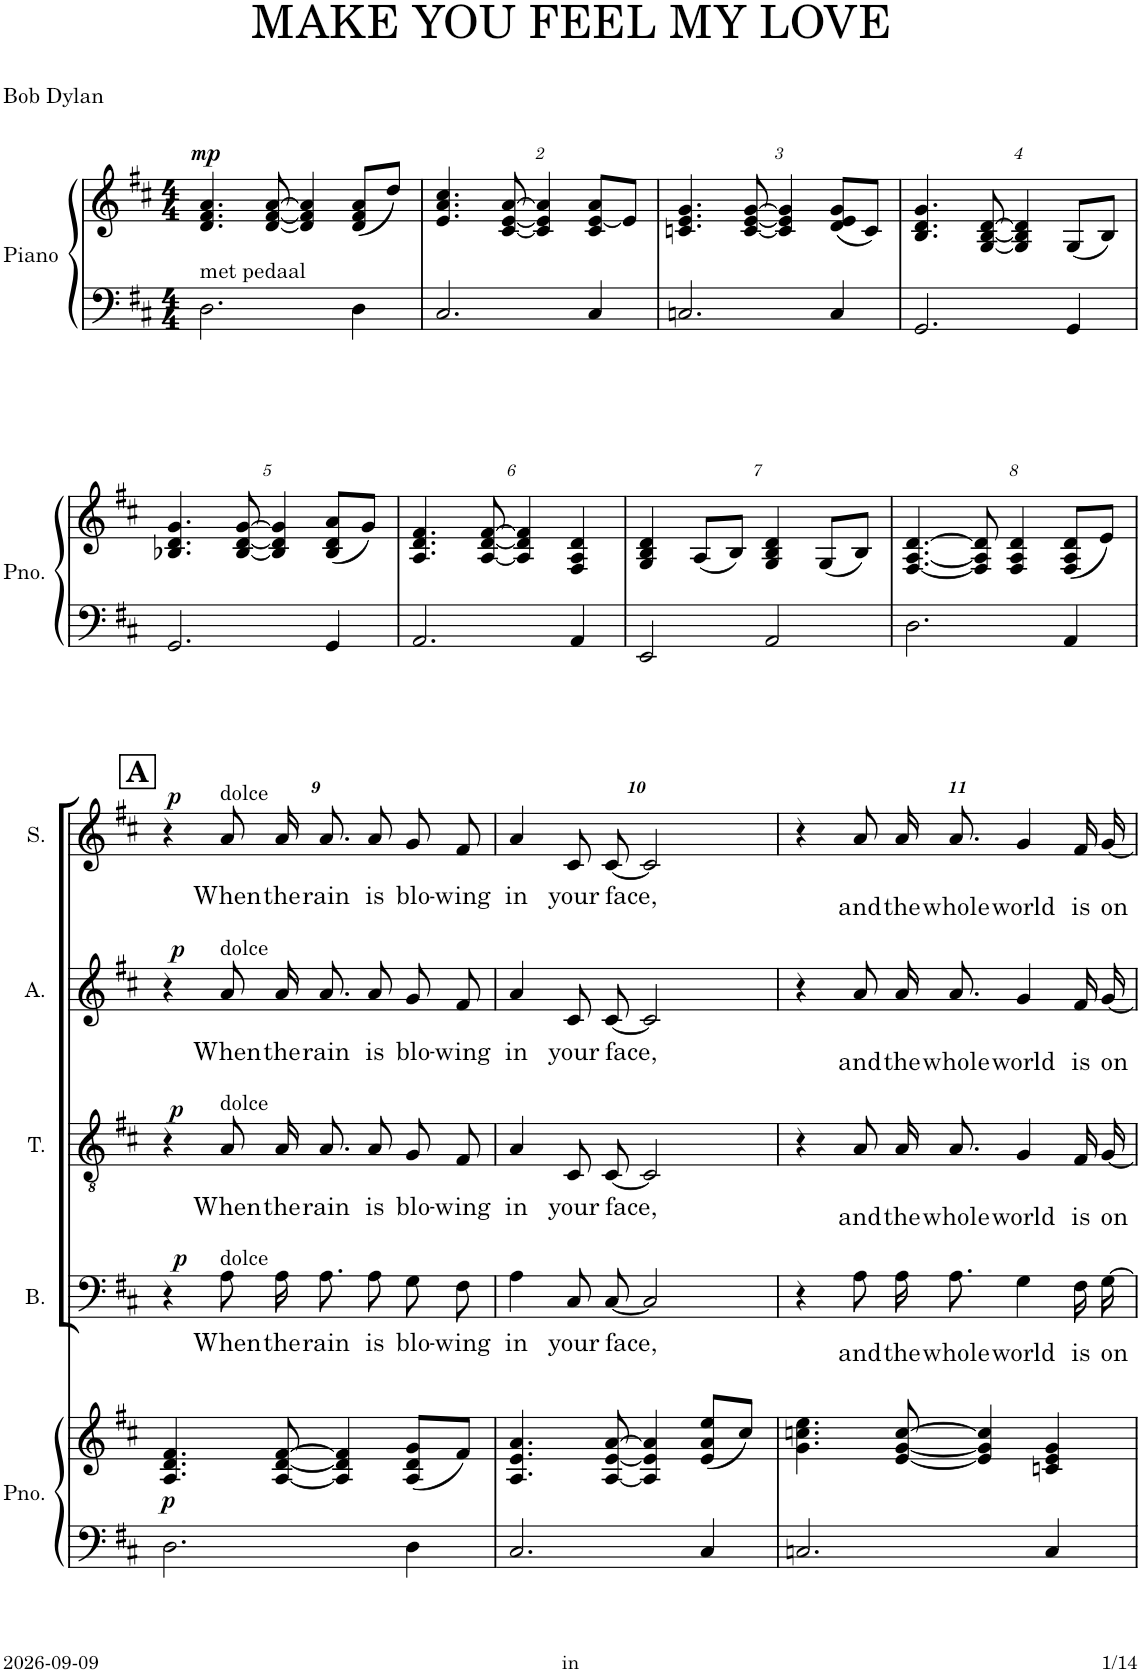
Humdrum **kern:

**kern	**kern	**dynam	**kern	**text	**dynam	**kern	**text	**dynam	**kern	**text	**dynam	**kern	**text	**dynam
*part5	*part5	*part5	*part4	*part4	*part4	*part3	*part3	*part3	*part2	*part2	*part2	*part1	*part1	*part1
*staff6	*staff5	*staff5/6	*staff4	*staff4	*staff4	*staff3	*staff3	*staff3	*staff2	*staff2	*staff2	*staff1	*staff1	*staff1
*I"Piano	*	*	*I"Bass	*	*	*I"Tenor	*	*	*I"Alto	*	*	*I"Soprano	*	*
*I'Pno.	*	*	*I'B.	*	*	*I'T.	*	*	*I'A.	*	*	*I'S.	*	*
*clefF4	*clefG2	*	*clefF4	*	*	*clefGv2	*	*	*clefG2	*	*	*clefG2	*	*
*k[f#c#]	*k[f#c#]	*	*k[f#c#]	*	*	*k[f#c#]	*	*	*k[f#c#]	*	*	*k[f#c#]	*	*
*M4/4	*M4/4	*	*M4/4	*	*	*M4/4	*	*	*M4/4	*	*	*M4/4	*	*
=1	=1	=1	=1	=1	=1	=1	=1	=1	=1	=1	=1	=1	=1	=1
!LO:TX:a:t=met pedaal	!	!	!	!	!	!	!	!	!	!	!	!	!	!
!	!	!LO:DY:a	!	!	!	!	!	!	!	!	!	!	!	!
2.D\	4.d/ 4.f#/ 4.a/	mp	1r	.	.	1r	.	.	1r	.	.	1r	.	.
.	[8d/ [8f#/ [8a/	.	.	.	.	.	.	.	.	.	.	.	.	.
.	4d/] 4f#/] 4a/]	.	.	.	.	.	.	.	.	.	.	.	.	.
4D\	(8d/ 8f#/ 8a/L	.	.	.	.	.	.	.	.	.	.	.	.	.
.	8dd/J)	.	.	.	.	.	.	.	.	.	.	.	.	.
=2	=2	=2	=2	=2	=2	=2	=2	=2	=2	=2	=2	=2	=2	=2
2.C#/	4.e/ 4.a/ 4.cc#/	.	1r	.	.	1r	.	.	1r	.	.	1r	.	.
.	[8c#/ [8e/ [8a/	.	.	.	.	.	.	.	.	.	.	.	.	.
.	4c#/] 4e/] 4a/]	.	.	.	.	.	.	.	.	.	.	.	.	.
4C#/	8c#/ [8e/ 8a/L	.	.	.	.	.	.	.	.	.	.	.	.	.
.	8e/J]	.	.	.	.	.	.	.	.	.	.	.	.	.
=3	=3	=3	=3	=3	=3	=3	=3	=3	=3	=3	=3	=3	=3	=3
2.Cn/	4.cn/ 4.e/ 4.g/	.	1r	.	.	1r	.	.	1r	.	.	1r	.	.
.	[8c/ [8e/ [8g/	.	.	.	.	.	.	.	.	.	.	.	.	.
.	4c/] 4e/] 4g/]	.	.	.	.	.	.	.	.	.	.	.	.	.
4C/	(8d/ 8e/ 8g/L	.	.	.	.	.	.	.	.	.	.	.	.	.
.	8c/J)	.	.	.	.	.	.	.	.	.	.	.	.	.
=4	=4	=4	=4	=4	=4	=4	=4	=4	=4	=4	=4	=4	=4	=4
2.GG/	4.B/ 4.d/ 4.g/	.	1r	.	.	1r	.	.	1r	.	.	1r	.	.
.	[8G/ [8B/ [8d/	.	.	.	.	.	.	.	.	.	.	.	.	.
.	4G/] 4B/] 4d/]	.	.	.	.	.	.	.	.	.	.	.	.	.
4GG/	(8G/L	.	.	.	.	.	.	.	.	.	.	.	.	.
.	8B/J)	.	.	.	.	.	.	.	.	.	.	.	.	.
!!LO:LB:g=z
=5	=5	=5	=5	=5	=5	=5	=5	=5	=5	=5	=5	=5	=5	=5
2.GG/	4.B-X/ 4.d/ 4.g/	.	1r	.	.	1r	.	.	1r	.	.	1r	.	.
.	[8B-/ [8d/ [8g/	.	.	.	.	.	.	.	.	.	.	.	.	.
.	4B-/] 4d/] 4g/]	.	.	.	.	.	.	.	.	.	.	.	.	.
4GG/	(8B-/ 8d/ 8a/L	.	.	.	.	.	.	.	.	.	.	.	.	.
.	8g/J)	.	.	.	.	.	.	.	.	.	.	.	.	.
=6	=6	=6	=6	=6	=6	=6	=6	=6	=6	=6	=6	=6	=6	=6
2.AA/	4.A/ 4.d/ 4.f#/	.	1r	.	.	1r	.	.	1r	.	.	1r	.	.
.	[8A/ [8d/ [8f#/	.	.	.	.	.	.	.	.	.	.	.	.	.
.	4A/] 4d/] 4f#/]	.	.	.	.	.	.	.	.	.	.	.	.	.
4AA/	4F#/ 4A/ 4d/	.	.	.	.	.	.	.	.	.	.	.	.	.
=7	=7	=7	=7	=7	=7	=7	=7	=7	=7	=7	=7	=7	=7	=7
2EE/	4G/ 4B/ 4d/	.	1r	.	.	1r	.	.	1r	.	.	1r	.	.
.	(8A/L	.	.	.	.	.	.	.	.	.	.	.	.	.
.	8B/J)	.	.	.	.	.	.	.	.	.	.	.	.	.
2AA/	4G/ 4B/ 4d/	.	.	.	.	.	.	.	.	.	.	.	.	.
.	(8G/L	.	.	.	.	.	.	.	.	.	.	.	.	.
.	8B/J)	.	.	.	.	.	.	.	.	.	.	.	.	.
=8	=8	=8	=8	=8	=8	=8	=8	=8	=8	=8	=8	=8	=8	=8
2.D\	[4.F#/ [4.A/ [4.d/	.	1r	.	.	1r	.	.	1r	.	.	1r	.	.
.	8F#/] 8A/] 8d/]	.	.	.	.	.	.	.	.	.	.	.	.	.
.	4F#/ 4A/ 4d/	.	.	.	.	.	.	.	.	.	.	.	.	.
4AA/	(8F#/ 8A/ 8d/L	.	.	.	.	.	.	.	.	.	.	.	.	.
.	8e/J)	.	.	.	.	.	.	.	.	.	.	.	.	.
!!LO:LB:g=z
!!LO:REH:place=s1:a:B:cj:fs=14:t=A
=9	=9	=9	=9	=9	=9	=9	=9	=9	=9	=9	=9	=9	=9	=9
!	!	!LO:DY:a=2	!	!	!	!	!	!	!	!	!	!	!	!
2.D\	4.A/ 4.d/ 4.f#/	p	4r	.	.	4r	.	.	4r	.	.	4r	.	.
!	!	!	!	!	!	!	!	!	!	!	!	!LO:TX:a:t=dolce	!	!
!	!	!	!	!	!	!	!	!	!LO:TX:a:t=dolce	!	!	!	!	!
!	!	!	!	!	!	!LO:TX:a:t=dolce	!	!	!	!	!	!	!	!
!	!	!	!LO:TX:a:t=dolce	!	!	!	!	!	!	!	!	!	!	!
!	!	!	!	!LO:LY:b	!LO:DY:a	!	!LO:LY:b	!LO:DY:a	!	!LO:LY:b	!LO:DY:a	!	!LO:LY:b	!LO:DY:a
.	.	.	8A\L	When	p	8A/L	When	p	8a/L	When	p	8a/L	When	p
!	!	!	!	!LO:LY:b	!	!	!LO:LY:b	!	!	!LO:LY:b	!	!	!LO:LY:b	!
.	[8A/ [8d/ [8f#/	.	16A\K	the	.	16A/K	the	.	16a/K	the	.	16a/K	the	.
!	!	!	!	!LO:LY:b	!	!	!LO:LY:b	!	!	!LO:LY:b	!	!	!LO:LY:b	!
.	.	.	8.A\J	rain	.	8.A/J	rain	.	8.a/J	rain	.	8.a/J	rain	.
.	4A/] 4d/] 4f#/]	.	.	.	.	.	.	.	.	.	.	.	.	.
!	!	!	!	!LO:LY:b	!	!	!LO:LY:b	!	!	!LO:LY:b	!	!	!LO:LY:b	!
.	.	.	8A\L	is	.	8A/L	is	.	8a/L	is	.	8a/L	is	.
!	!	!	!	!LO:LY:b	!	!	!LO:LY:b	!	!	!LO:LY:b	!	!	!LO:LY:b	!
4D\	(8A/ 8d/ 8g/L	.	8G\	blo-	.	8G/	blo-	.	8g/	blo-	.	8g/	blo-	.
!	!	!	!	!LO:LY:b	!	!	!LO:LY:b	!	!	!LO:LY:b	!	!	!LO:LY:b	!
.	8f#/J)	.	8F#\J	-wing	.	8F#/J	-wing	.	8f#/J	-wing	.	8f#/J	-wing	.
=10	=10	=10	=10	=10	=10	=10	=10	=10	=10	=10	=10	=10	=10	=10
!	!	!	!	!LO:LY:b	!	!	!LO:LY:b	!	!	!LO:LY:b	!	!	!LO:LY:b	!
2.C#/	4.A/ 4.e/ 4.a/	.	4A\	in	.	4A/	in	.	4a/	in	.	4a/	in	.
!	!	!	!	!LO:LY:b	!	!	!LO:LY:b	!	!	!LO:LY:b	!	!	!LO:LY:b	!
.	.	.	8C#/L	your	.	8C#/L	your	.	8c#/L	your	.	8c#/L	your	.
!	!	!	!	!LO:LY:b	!	!	!LO:LY:b	!	!	!LO:LY:b	!	!	!LO:LY:b	!
.	[8A/ [8e/ [8a/	.	[8C#/J	face,	.	[8C#/J	face,	.	[8c#/J	face,	.	[8c#/J	face,	.
.	4A/] 4e/] 4a/]	.	2C#/]	.	.	2C#/]	.	.	2c#/]	.	.	2c#/]	.	.
4C#/	(8e/ 8a/ 8ee/L	.	.	.	.	.	.	.	.	.	.	.	.	.
.	8cc#/J)	.	.	.	.	.	.	.	.	.	.	.	.	.
=11	=11	=11	=11	=11	=11	=11	=11	=11	=11	=11	=11	=11	=11	=11
2.Cn/	4.g\ 4.ccn\ 4.ee\	.	4r	.	.	4r	.	.	4r	.	.	4r	.	.
!	!	!	!	!LO:LY:b	!	!	!LO:LY:b	!	!	!LO:LY:b	!	!	!LO:LY:b	!
.	.	.	8A\L	and	.	8A/L	and	.	8a/L	and	.	8a/L	and	.
!	!	!	!	!LO:LY:b	!	!	!LO:LY:b	!	!	!LO:LY:b	!	!	!LO:LY:b	!
.	[8e/ [8g/ [8cc/	.	16A\K	the	.	16A/K	the	.	16a/K	the	.	16a/K	the	.
!	!	!	!	!LO:LY:b	!	!	!LO:LY:b	!	!	!LO:LY:b	!	!	!LO:LY:b	!
.	.	.	8.A\J	whole	.	8.A/J	whole	.	8.a/J	whole	.	8.a/J	whole	.
.	4e/] 4g/] 4cc/]	.	.	.	.	.	.	.	.	.	.	.	.	.
!	!	!	!	!LO:LY:b	!	!	!LO:LY:b	!	!	!LO:LY:b	!	!	!LO:LY:b	!
.	.	.	4G\	world	.	4G/	world	.	4g/	world	.	4g/	world	.
4C/	4cn/ 4e/ 4g/	.	.	.	.	.	.	.	.	.	.	.	.	.
!	!	!	!	!LO:LY:b	!	!	!LO:LY:b	!	!	!LO:LY:b	!	!	!LO:LY:b	!
.	.	.	16F#\LL	is	.	16F#/LL	is	.	16f#/LL	is	.	16f#/LL	is	.
!	!	!	!	!LO:LY:b	!	!	!LO:LY:b	!	!	!LO:LY:b	!	!	!LO:LY:b	!
.	.	.	[16G\JJ	on	.	[16G/JJ	on	.	[16g/JJ	on	.	[16g/JJ	on	.
=	=	=	=	=	=	=	=	=	=	=	=	=	=	=
*-	*-	*-	*-	*-	*-	*-	*-	*-	*-	*-	*-	*-	*-	*-
